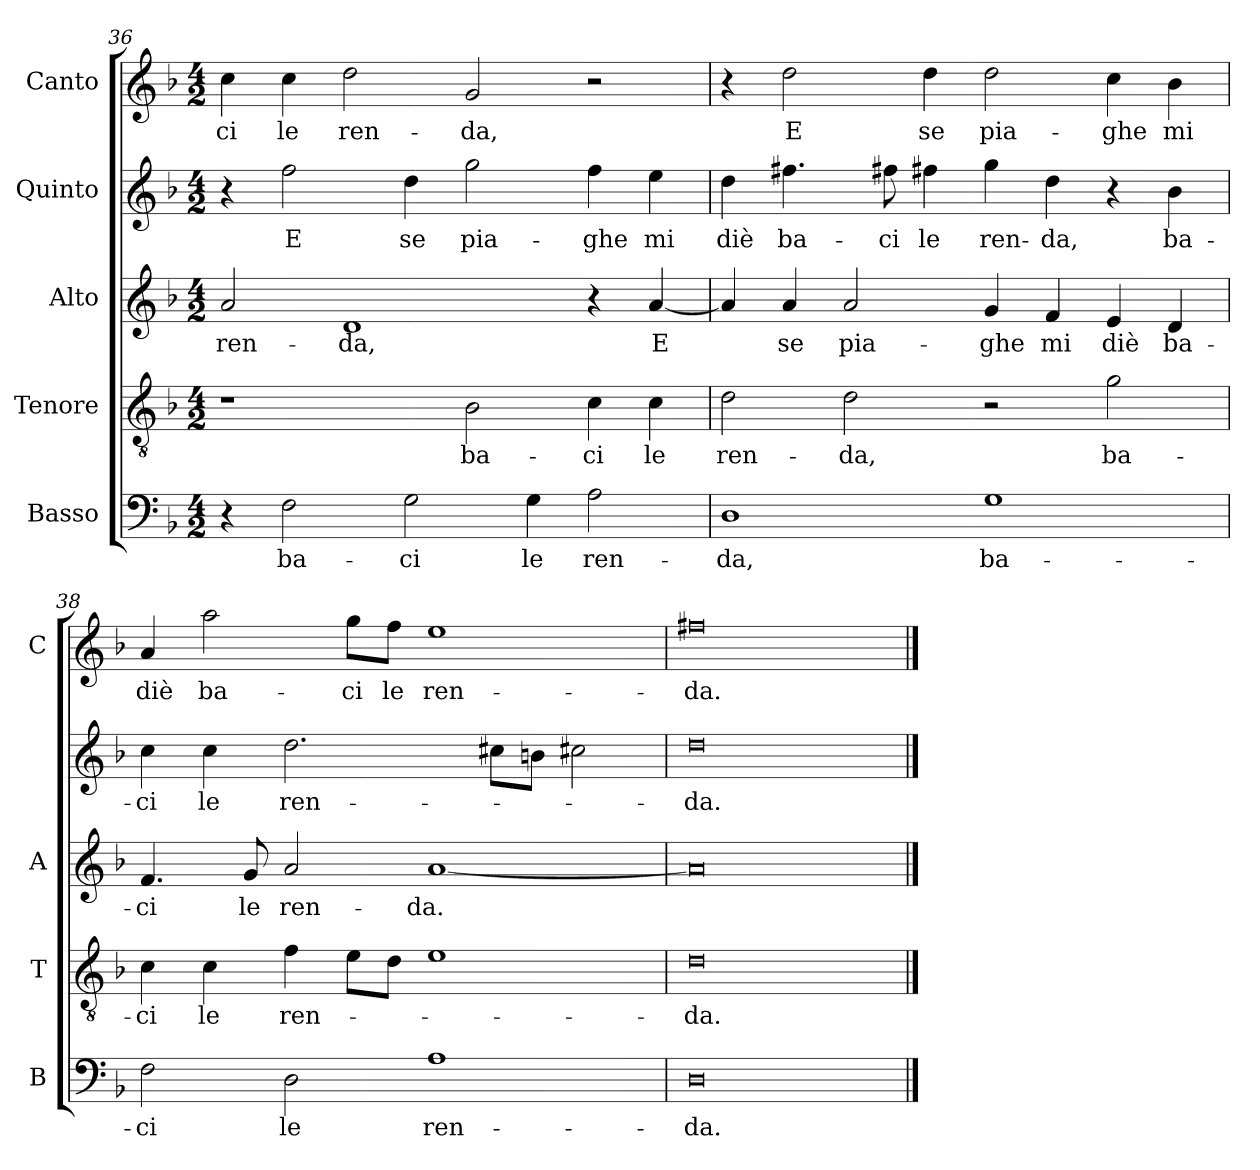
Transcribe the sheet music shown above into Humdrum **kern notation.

**kern	**text	**kern	**text	**kern	**text	**kern	**text	**kern	**text
*part5	*part5	*part4	*part4	*part3	*part3	*part2	*part2	*part1	*part1
*staff5	*staff5	*staff4	*staff4	*staff3	*staff3	*staff2	*staff2	*staff1	*staff1
*I"Basso	*	*I"Tenore	*	*I"Alto	*	*I"Quinto	*	*I"Canto	*
*I'B	*	*I'T	*	*I'A	*	*	*	*I'C	*
*clefF4	*	*clefGv2	*	*clefG2	*	*clefG2	*	*clefG2	*
*k[b-]	*	*k[b-]	*	*k[b-]	*	*k[b-]	*	*k[b-]	*
*F:	*	*F:	*	*F:	*	*F:	*	*F:	*
*M4/2	*	*M4/2	*	*M4/2	*	*M4/2	*	*M4/2	*
=36	=36	=36	=36	=36	=36	=36	=36	=36	=36
4r	.	1r	.	2a	ren-	4r	.	4cc	-ci
2F	ba-	.	.	.	.	2ff	E	4cc	le
.	.	.	.	1d	-da,	.	.	2dd	ren-
2G	-ci	.	.	.	.	4dd	se	.	.
.	.	2B-	ba-	.	.	2gg	pia-	2g	-da,
4G	le	.	.	.	.	.	.	.	.
2A	ren-	4c	-ci	4r	.	4ff	-ghe	2r	.
.	.	4c	le	[4a	E	4ee	mi	.	.
=37	=37	=37	=37	=37	=37	=37	=37	=37	=37
1D	-da,	2d	ren-	4a]	.	4dd	diè	4r	.
.	.	.	.	4a	se	4.ff#X	ba-	2dd	E
.	.	2d	-da,	2a	pia-	.	.	.	.
.	.	.	.	.	.	8ff#X	-ci	.	.
.	.	.	.	.	.	4ff#X	le	4dd	se
1G	ba-	2r	.	4g	-ghe	4gg	ren-	2dd	pia-
.	.	.	.	4f	mi	4dd	-da,	.	.
.	.	2g	ba-	4e	diè	4r	.	4cc	-ghe
.	.	.	.	4d	ba-	4b-	ba-	4b-	mi
=38	=38	=38	=38	=38	=38	=38	=38	=38	=38
2F	-ci	4c	-ci	4.f	-ci	4cc	-ci	4a	diè
.	.	4c	le	.	.	4cc	le	2aa	ba-
.	.	.	.	8g	le	.	.	.	.
2D	le	4f	ren-	2a	ren-	2.dd	ren-	.	.
.	.	8eL	.	.	.	.	.	8gg\L	-ci
.	.	8dJ	.	.	.	.	.	8ff\J	le
1A	ren-	1e	.	[1a	-da.	.	.	1ee	ren-
.	.	.	.	.	.	8cc#XL	.	.	.
.	.	.	.	.	.	8bnJ	.	.	.
.	.	.	.	.	.	2cc#X	.	.	.
=39	=39	=39	=39	=39	=39	=39	=39	=39	=39
0D	-da.	0d	-da.	0a]	.	0dd	-da.	0ff#X	-da.
==	==	==	==	==	==	==	==	==	==
*-	*-	*-	*-	*-	*-	*-	*-	*-	*-
